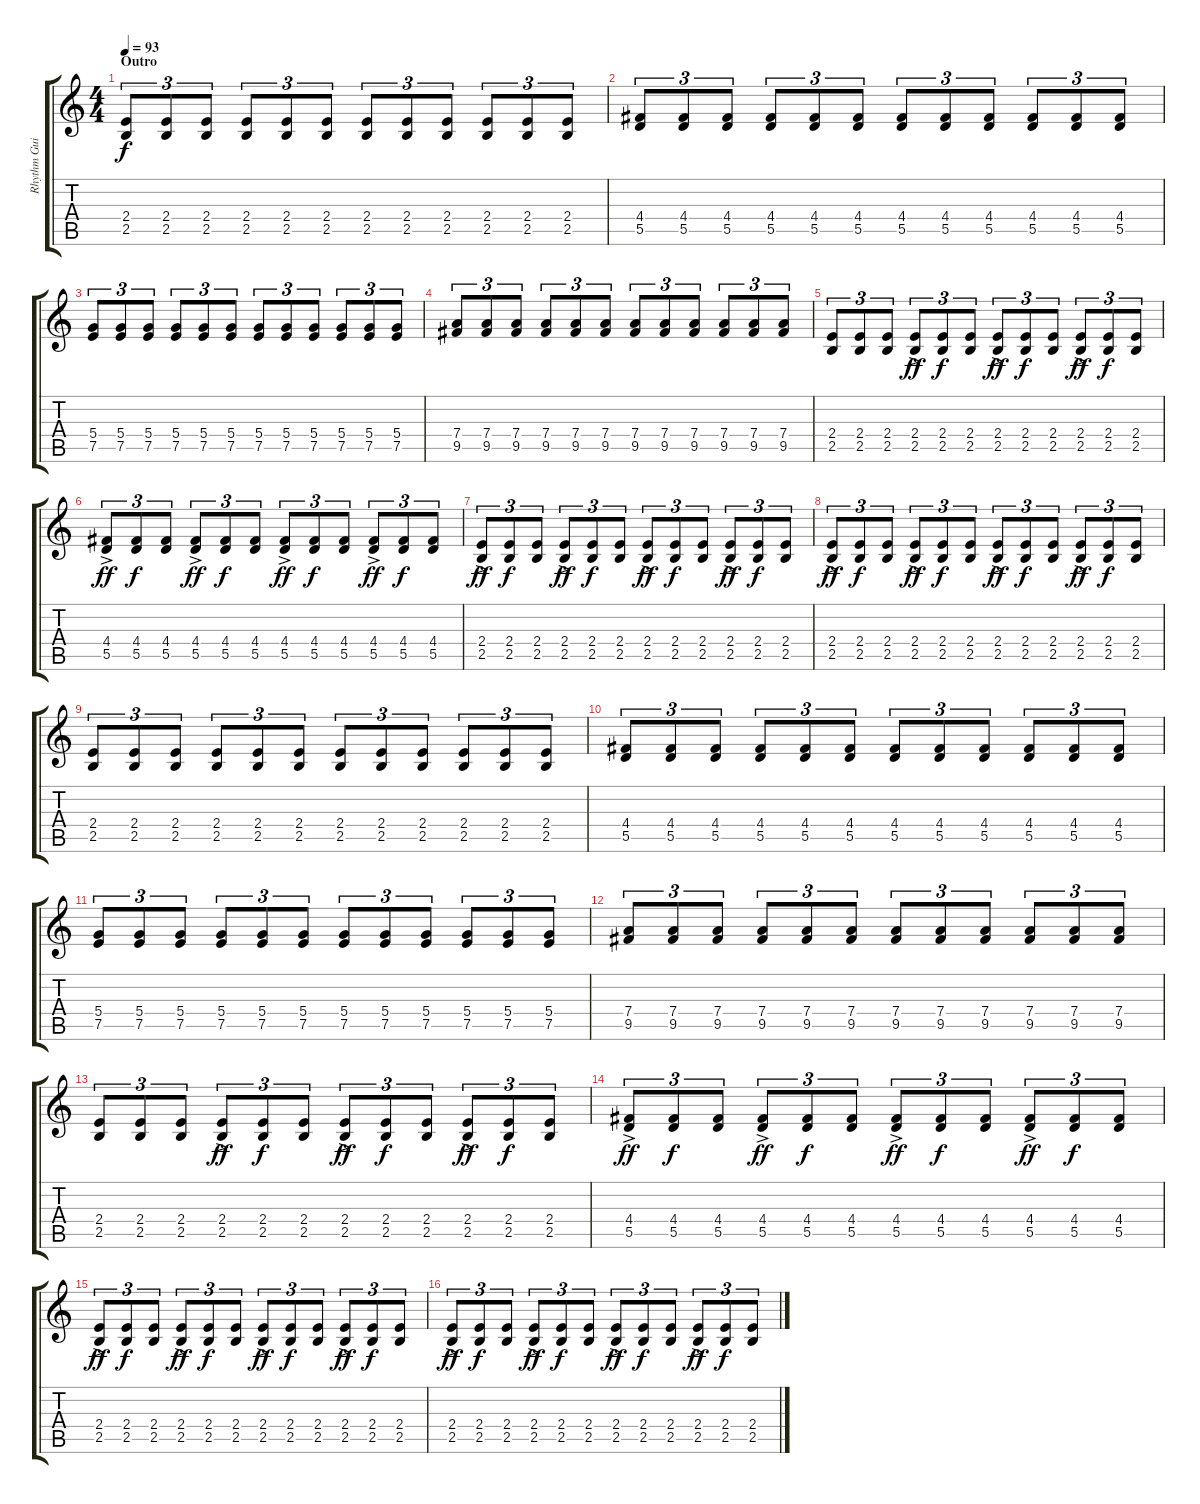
\track ("Rhythm Guitar" "Rhythm Gui") {instrument acousticguitarsteel}
\staff {score tabs}
\tuning (E4 B3 G3 D3 A2 E2) {hide}
\ts (4 4)
\section ("" "Outro")
\tempo 93
\clef g2
\ks c
(2.4 2.5).8{tu (3 2) dy f} (2.4 2.5).8{tu (3 2)} (2.4 2.5).8{tu (3 2)} (2.4 2.5).8{tu (3 2)} (2.4 2.5).8{tu (3 2)} (2.4 2.5).8{tu (3 2)} (2.4 2.5).8{tu (3 2)} (2.4 2.5).8{tu (3 2)} (2.4 2.5).8{tu (3 2)} (2.4 2.5).8{tu (3 2)} (2.4 2.5).8{tu (3 2)} (2.4 2.5).8{tu (3 2)} |
(4.4 5.5).8{tu (3 2)} (4.4 5.5).8{tu (3 2)} (4.4 5.5).8{tu (3 2)} (4.4 5.5).8{tu (3 2)} (4.4 5.5).8{tu (3 2)} (4.4 5.5).8{tu (3 2)} (4.4 5.5).8{tu (3 2)} (4.4 5.5).8{tu (3 2)} (4.4 5.5).8{tu (3 2)} (4.4 5.5).8{tu (3 2)} (4.4 5.5).8{tu (3 2)} (4.4 5.5).8{tu (3 2)} |
(5.4 7.5).8{tu (3 2)} (5.4 7.5).8{tu (3 2)} (5.4 7.5).8{tu (3 2)} (5.4 7.5).8{tu (3 2)} (5.4 7.5).8{tu (3 2)} (5.4 7.5).8{tu (3 2)} (5.4 7.5).8{tu (3 2)} (5.4 7.5).8{tu (3 2)} (5.4 7.5).8{tu (3 2)} (5.4 7.5).8{tu (3 2)} (5.4 7.5).8{tu (3 2)} (5.4 7.5).8{tu (3 2)} |
(7.4 9.5).8{tu (3 2)} (7.4 9.5).8{tu (3 2)} (7.4 9.5).8{tu (3 2)} (7.4 9.5).8{tu (3 2)} (7.4 9.5).8{tu (3 2)} (7.4 9.5).8{tu (3 2)} (7.4 9.5).8{tu (3 2)} (7.4 9.5).8{tu (3 2)} (7.4 9.5).8{tu (3 2)} (7.4 9.5).8{tu (3 2)} (7.4 9.5).8{tu (3 2)} (7.4 9.5).8{tu (3 2)} |
(2.4 2.5).8{tu (3 2)} (2.4 2.5).8{tu (3 2)} (2.4 2.5).8{tu (3 2)} (2.4{ac} 2.5{ac}).8{tu (3 2) dy ff} (2.4 2.5).8{tu (3 2) dy f} (2.4 2.5).8{tu (3 2)} (2.4{ac} 2.5{ac}).8{tu (3 2) dy ff} (2.4 2.5).8{tu (3 2) dy f} (2.4 2.5).8{tu (3 2)} (2.4{ac} 2.5{ac}).8{tu (3 2) dy ff} (2.4 2.5).8{tu (3 2) dy f} (2.4 2.5).8{tu (3 2)} |
(4.4{ac} 5.5{ac}).8{tu (3 2) dy ff} (4.4 5.5).8{tu (3 2) dy f} (4.4 5.5).8{tu (3 2)} (4.4{ac} 5.5{ac}).8{tu (3 2) dy ff} (4.4 5.5).8{tu (3 2) dy f} (4.4 5.5).8{tu (3 2)} (4.4{ac} 5.5{ac}).8{tu (3 2) dy ff} (4.4 5.5).8{tu (3 2) dy f} (4.4 5.5).8{tu (3 2)} (4.4{ac} 5.5{ac}).8{tu (3 2) dy ff} (4.4 5.5).8{tu (3 2) dy f} (4.4 5.5).8{tu (3 2)} |
(2.4{ac} 2.5{ac}).8{tu (3 2) dy ff} (2.4 2.5).8{tu (3 2) dy f} (2.4 2.5).8{tu (3 2)} (2.4{ac} 2.5{ac}).8{tu (3 2) dy ff} (2.4 2.5).8{tu (3 2) dy f} (2.4 2.5).8{tu (3 2)} (2.4{ac} 2.5{ac}).8{tu (3 2) dy ff} (2.4 2.5).8{tu (3 2) dy f} (2.4 2.5).8{tu (3 2)} (2.4{ac} 2.5{ac}).8{tu (3 2) dy ff} (2.4 2.5).8{tu (3 2) dy f} (2.4 2.5).8{tu (3 2)} |
(2.4{ac} 2.5{ac}).8{tu (3 2) dy ff} (2.4 2.5).8{tu (3 2) dy f} (2.4 2.5).8{tu (3 2)} (2.4{ac} 2.5{ac}).8{tu (3 2) dy ff} (2.4 2.5).8{tu (3 2) dy f} (2.4 2.5).8{tu (3 2)} (2.4{ac} 2.5{ac}).8{tu (3 2) dy ff} (2.4 2.5).8{tu (3 2) dy f} (2.4 2.5).8{tu (3 2)} (2.4{ac} 2.5{ac}).8{tu (3 2) dy ff} (2.4 2.5).8{tu (3 2) dy f} (2.4 2.5).8{tu (3 2)} |
(2.4 2.5).8{tu (3 2)} (2.4 2.5).8{tu (3 2)} (2.4 2.5).8{tu (3 2)} (2.4 2.5).8{tu (3 2)} (2.4 2.5).8{tu (3 2)} (2.4 2.5).8{tu (3 2)} (2.4 2.5).8{tu (3 2)} (2.4 2.5).8{tu (3 2)} (2.4 2.5).8{tu (3 2)} (2.4 2.5).8{tu (3 2)} (2.4 2.5).8{tu (3 2)} (2.4 2.5).8{tu (3 2)} |
(4.4 5.5).8{tu (3 2)} (4.4 5.5).8{tu (3 2)} (4.4 5.5).8{tu (3 2)} (4.4 5.5).8{tu (3 2)} (4.4 5.5).8{tu (3 2)} (4.4 5.5).8{tu (3 2)} (4.4 5.5).8{tu (3 2)} (4.4 5.5).8{tu (3 2)} (4.4 5.5).8{tu (3 2)} (4.4 5.5).8{tu (3 2)} (4.4 5.5).8{tu (3 2)} (4.4 5.5).8{tu (3 2)} |
(5.4 7.5).8{tu (3 2)} (5.4 7.5).8{tu (3 2)} (5.4 7.5).8{tu (3 2)} (5.4 7.5).8{tu (3 2)} (5.4 7.5).8{tu (3 2)} (5.4 7.5).8{tu (3 2)} (5.4 7.5).8{tu (3 2)} (5.4 7.5).8{tu (3 2)} (5.4 7.5).8{tu (3 2)} (5.4 7.5).8{tu (3 2)} (5.4 7.5).8{tu (3 2)} (5.4 7.5).8{tu (3 2)} |
(7.4 9.5).8{tu (3 2)} (7.4 9.5).8{tu (3 2)} (7.4 9.5).8{tu (3 2)} (7.4 9.5).8{tu (3 2)} (7.4 9.5).8{tu (3 2)} (7.4 9.5).8{tu (3 2)} (7.4 9.5).8{tu (3 2)} (7.4 9.5).8{tu (3 2)} (7.4 9.5).8{tu (3 2)} (7.4 9.5).8{tu (3 2)} (7.4 9.5).8{tu (3 2)} (7.4 9.5).8{tu (3 2)} |
(2.4 2.5).8{tu (3 2) volume 5} (2.4 2.5).8{tu (3 2)} (2.4 2.5).8{tu (3 2)} (2.4{ac} 2.5{ac}).8{tu (3 2) dy ff} (2.4 2.5).8{tu (3 2) dy f} (2.4 2.5).8{tu (3 2)} (2.4{ac} 2.5{ac}).8{tu (3 2) dy ff} (2.4 2.5).8{tu (3 2) dy f} (2.4 2.5).8{tu (3 2)} (2.4{ac} 2.5{ac}).8{tu (3 2) dy ff} (2.4 2.5).8{tu (3 2) dy f} (2.4 2.5).8{tu (3 2)} |
(4.4{ac} 5.5{ac}).8{tu (3 2) dy ff} (4.4 5.5).8{tu (3 2) dy f} (4.4 5.5).8{tu (3 2)} (4.4{ac} 5.5{ac}).8{tu (3 2) dy ff} (4.4 5.5).8{tu (3 2) dy f} (4.4 5.5).8{tu (3 2)} (4.4{ac} 5.5{ac}).8{tu (3 2) dy ff} (4.4 5.5).8{tu (3 2) dy f} (4.4 5.5).8{tu (3 2)} (4.4{ac} 5.5{ac}).8{tu (3 2) dy ff} (4.4 5.5).8{tu (3 2) dy f} (4.4 5.5).8{tu (3 2)} |
(2.4{ac} 2.5{ac}).8{tu (3 2) dy ff} (2.4 2.5).8{tu (3 2) dy f} (2.4 2.5).8{tu (3 2)} (2.4{ac} 2.5{ac}).8{tu (3 2) dy ff} (2.4 2.5).8{tu (3 2) dy f} (2.4 2.5).8{tu (3 2)} (2.4{ac} 2.5{ac}).8{tu (3 2) dy ff} (2.4 2.5).8{tu (3 2) dy f} (2.4 2.5).8{tu (3 2)} (2.4{ac} 2.5{ac}).8{tu (3 2) dy ff} (2.4 2.5).8{tu (3 2) dy f} (2.4 2.5).8{tu (3 2)} |
(2.4{ac} 2.5{ac}).8{tu (3 2) dy ff volume 0} (2.4 2.5).8{tu (3 2) dy f} (2.4 2.5).8{tu (3 2)} (2.4{ac} 2.5{ac}).8{tu (3 2) dy ff} (2.4 2.5).8{tu (3 2) dy f} (2.4 2.5).8{tu (3 2)} (2.4{ac} 2.5{ac}).8{tu (3 2) dy ff} (2.4 2.5).8{tu (3 2) dy f} (2.4 2.5).8{tu (3 2)} (2.4{ac} 2.5{ac}).8{tu (3 2) dy ff} (2.4 2.5).8{tu (3 2) dy f} (2.4 2.5).8{tu (3 2)}
